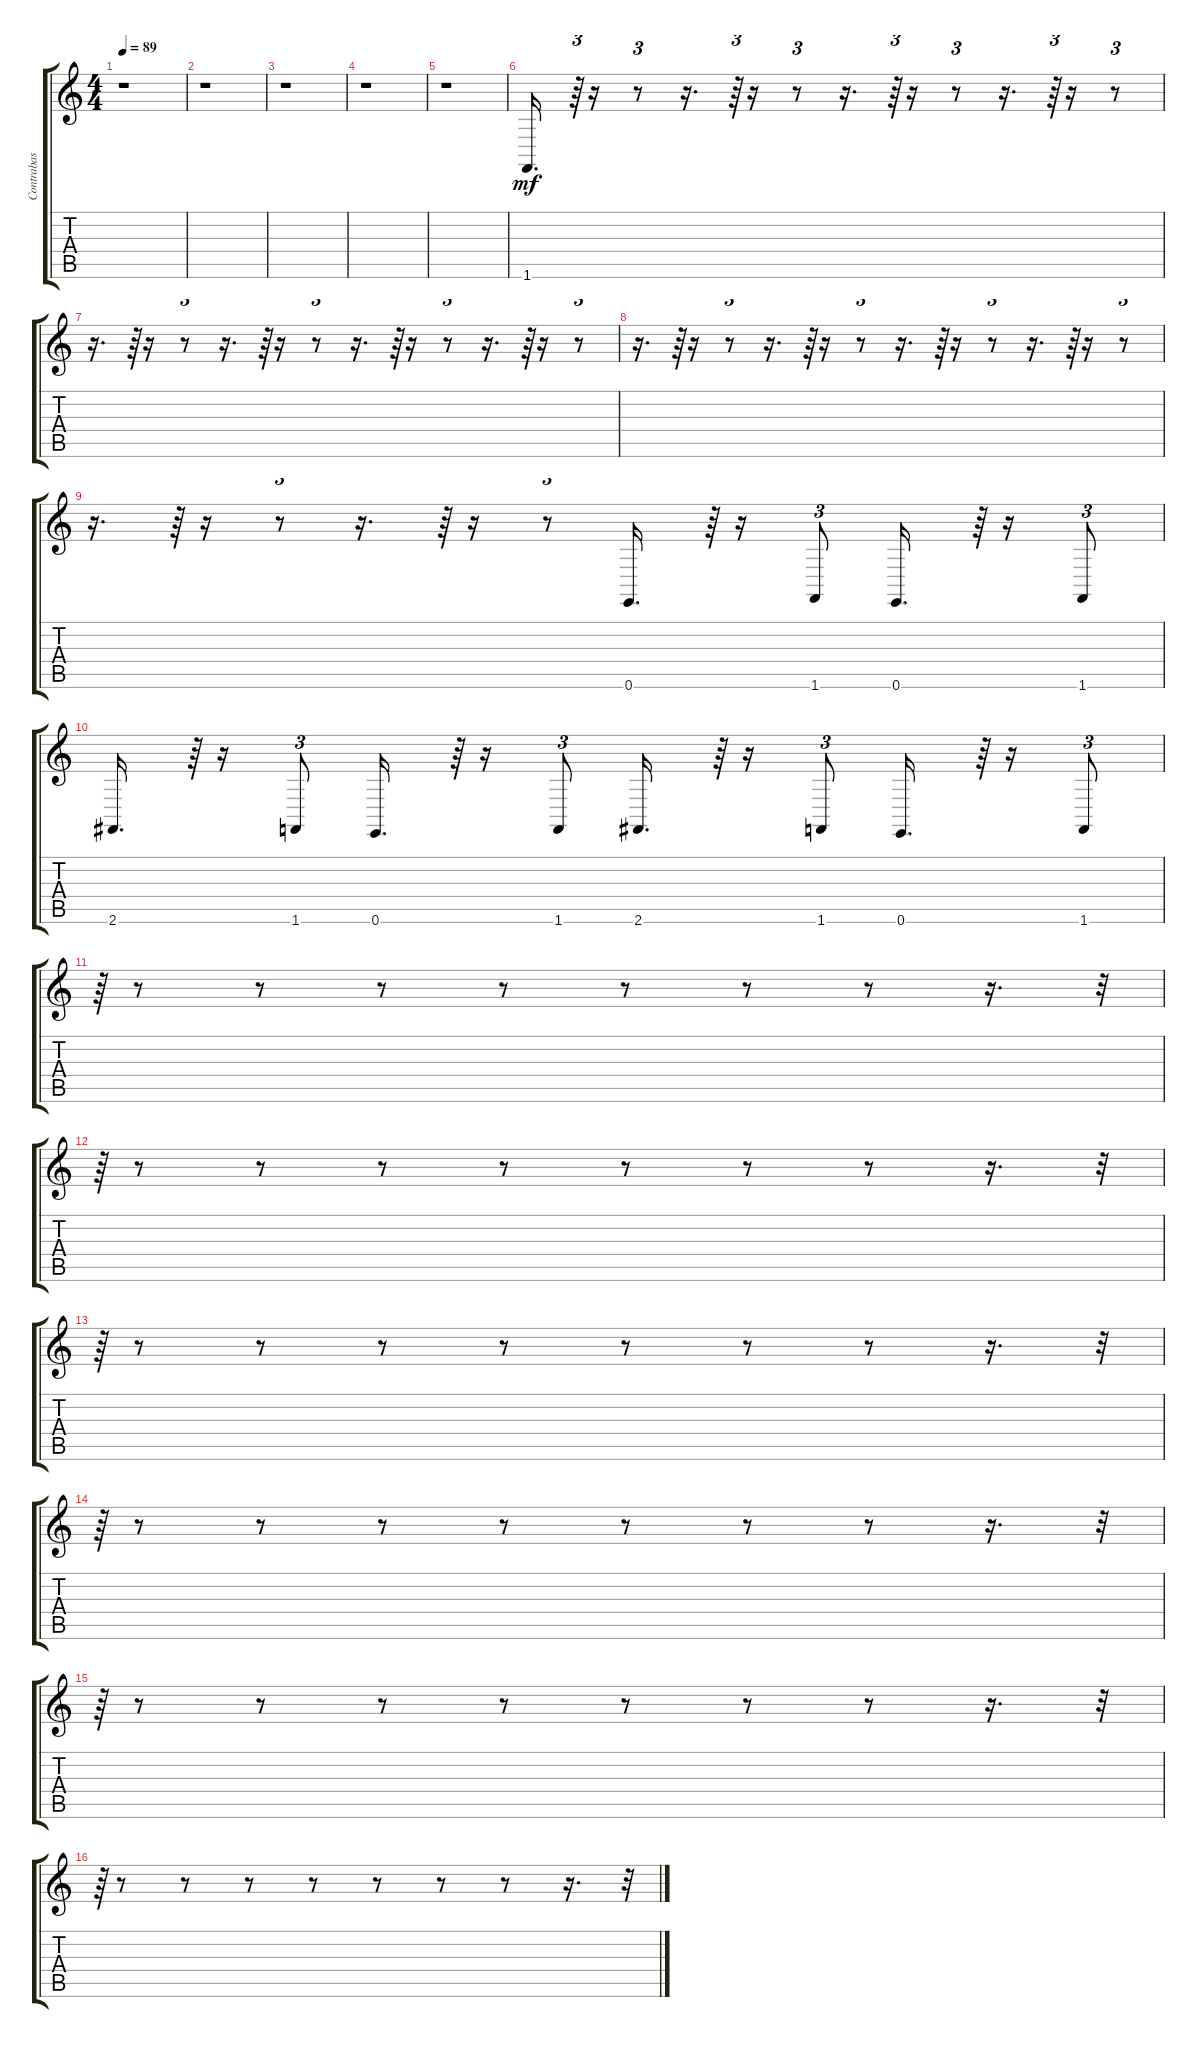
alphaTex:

\track ("Contrabas" "Contrabas") {instrument pizzicatostrings}
\staff {score tabs}
\tuning (E4 B3 G3 D3 A2 E2) {hide}
\ts (4 4)
\tempo 89
\clef g2
\ks c
r.1{dy p} |
r.1 |
r.1 |
r.1 |
r.1 |
1.6.16{d dy mf} r.64{tu (3 2)} r.16 r.8{tu (3 2)} r.16{d} r.64{tu (3 2)} r.16 r.8{tu (3 2)} r.16{d} r.64{tu (3 2)} r.16 r.8{tu (3 2)} r.16{d} r.64{tu (3 2)} r.16 r.8{tu (3 2)} |
r.16{d} r.64{tu (3 2)} r.16 r.8{tu (3 2)} r.16{d} r.64{tu (3 2)} r.16 r.8{tu (3 2)} r.16{d} r.64{tu (3 2)} r.16 r.8{tu (3 2)} r.16{d} r.64{tu (3 2)} r.16 r.8{tu (3 2)} |
r.16{d} r.64{tu (3 2)} r.16 r.8{tu (3 2)} r.16{d} r.64{tu (3 2)} r.16 r.8{tu (3 2)} r.16{d} r.64{tu (3 2)} r.16 r.8{tu (3 2)} r.16{d} r.64{tu (3 2)} r.16 r.8{tu (3 2)} |
r.16{d} r.64{tu (3 2)} r.16 r.8{tu (3 2)} r.16{d} r.64{tu (3 2)} r.16 r.8{tu (3 2)} 0.6.16{d} r.64{tu (3 2)} r.16 1.6.8{tu (3 2)} 0.6.16{d} r.64{tu (3 2)} r.16 1.6.8{tu (3 2)} |
2.6.16{d} r.64{tu (3 2)} r.16 1.6.8{tu (3 2)} 0.6.16{d} r.64{tu (3 2)} r.16 1.6.8{tu (3 2)} 2.6.16{d} r.64{tu (3 2)} r.16 1.6.8{tu (3 2)} 0.6.16{d} r.64{tu (3 2)} r.16 1.6.8{tu (3 2)} |
r.64{tu (3 2)} r.8 r.8 r.8 r.8 r.8 r.8 r.8 r.16{d} r.32{tu (3 2)} |
r.64{tu (3 2)} r.8 r.8 r.8 r.8 r.8 r.8 r.8 r.16{d} r.32{tu (3 2)} |
r.64{tu (3 2)} r.8 r.8 r.8 r.8 r.8 r.8 r.8 r.16{d} r.32{tu (3 2)} |
r.64{tu (3 2)} r.8 r.8 r.8 r.8 r.8 r.8 r.8 r.16{d} r.32{tu (3 2)} |
r.64{tu (3 2)} r.8 r.8 r.8 r.8 r.8 r.8 r.8 r.16{d} r.32{tu (3 2)} |
r.64{tu (3 2)} r.8 r.8 r.8 r.8 r.8 r.8 r.8 r.16{d} r.32{tu (3 2)}
